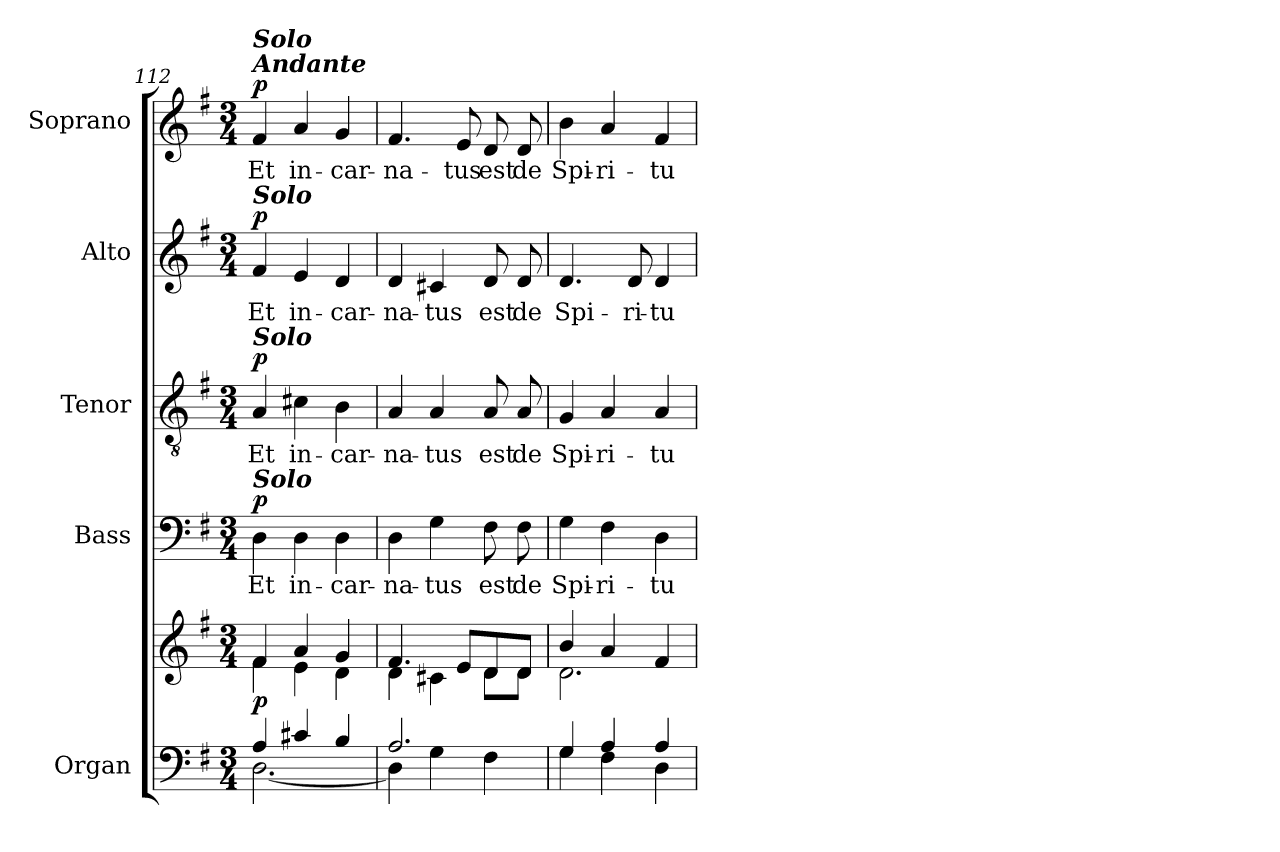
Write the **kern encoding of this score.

**kern	**kern	**dynam	**kern	**text	**dynam	**kern	**text	**dynam	**kern	**text	**dynam	**kern	**text	**dynam
*part5	*part5	*part5	*part4	*part4	*part4	*part3	*part3	*part3	*part2	*part2	*part2	*part1	*part1	*part1
*staff6	*staff5	*staff5/6	*staff4	*staff4	*staff4	*staff3	*staff3	*staff3	*staff2	*staff2	*staff2	*staff1	*staff1	*staff1
*I"Organ	*	*	*I"Bass	*	*	*I"Tenor	*	*	*I"Alto	*	*	*I"Soprano	*	*
*I'Org.	*	*	*I'B.	*	*	*I'T.	*	*	*I'A.	*	*	*I'S.	*	*
*clefF4	*clefG2	*	*clefF4	*	*	*clefGv2	*	*	*clefG2	*	*	*clefG2	*	*
*k[f#]	*k[f#]	*	*k[f#]	*	*	*k[f#]	*	*	*k[f#]	*	*	*k[f#]	*	*
*G:	*G:	*	*G:	*	*	*G:	*	*	*G:	*	*	*G:	*	*
*M3/4	*M3/4	*	*M3/4	*	*	*M3/4	*	*	*M3/4	*	*	*M3/4	*	*
=112	=112	=112	=112	=112	=112	=112	=112	=112	=112	=112	=112	=112	=112	=112
*^	*^	*	*	*	*	*	*	*	*	*	*	*	*	*
!	!	!	!	!	!	!	!	!	!	!	!	!	!	!LO:TX:a:Bi:t=Andante	!	!
!	!	!	!	!	!	!	!	!	!	!	!	!	!	!LO:TX:a:Bi:t=Solo	!	!
!	!	!	!	!	!	!	!	!	!	!	!LO:TX:a:Bi:t=Solo	!	!	!	!	!
!	!	!	!	!	!	!	!	!LO:TX:a:Bi:t=Solo	!	!	!	!	!	!	!	!
!	!	!	!	!	!LO:TX:a:Bi:t=Solo	!	!	!	!	!	!	!	!	!	!	!
!	!	!	!	!LO:DY:b	!	!LO:LY:b	!LO:DY:a	!	!LO:LY:b	!LO:DY:a	!	!LO:LY:b	!LO:DY:a	!	!LO:LY:b	!LO:DY:a
4A/	[2.D\	4f#/	4f#\	p	4D\	Et	p	4A/	Et	p	4f#/	Et	p	4f#/	Et	p
!	!	!	!	!	!	!LO:LY:b	!	!	!LO:LY:b	!	!	!LO:LY:b	!	!	!LO:LY:b	!
4c#X/	.	4a/	4e\	.	4D\	in-	.	4c#X\	in-	.	4e/	in-	.	4a/	in-	.
!	!	!	!	!	!	!LO:LY:b	!	!	!LO:LY:b	!	!	!LO:LY:b	!	!	!LO:LY:b	!
4B/	.	4g/	4d\	.	4D\	-car-	.	4B\	-car-	.	4d/	-car-	.	4g/	-car-	.
=113	=113	=113	=113	=113	=113	=113	=113	=113	=113	=113	=113	=113	=113	=113	=113	=113
!	!	!	!	!	!	!LO:LY:b	!	!	!LO:LY:b	!	!	!LO:LY:b	!	!	!LO:LY:b	!
2.A/	4D\]	4.f#/	4d\	.	4D\	-na-	.	4A/	-na-	.	4d/	-na-	.	4.f#/	-na-	.
!	!	!	!	!	!	!LO:LY:b	!	!	!LO:LY:b	!	!	!LO:LY:b	!	!	!	!
.	4G\	.	4c#X\	.	4G\	-tus	.	4A/	-tus	.	4c#X/	-tus	.	.	.	.
!	!	!	!	!	!	!	!	!	!	!	!	!	!	!	!LO:LY:b	!
.	.	8e/L	.	.	.	.	.	.	.	.	.	.	.	8e/	-tus	.
!	!	!	!	!	!	!LO:LY:b	!	!	!LO:LY:b	!	!	!LO:LY:b	!	!	!LO:LY:b	!
.	4F#\	8d/	8d\L	.	8F#\	est	.	8A/	est	.	8d/	est	.	8d/	est	.
!	!	!	!	!	!	!LO:LY:b	!	!	!LO:LY:b	!	!	!LO:LY:b	!	!	!LO:LY:b	!
.	.	8d/J	8d\J	.	8F#\	de	.	8A/	de	.	8d/	de	.	8d/	de	.
=114	=114	=114	=114	=114	=114	=114	=114	=114	=114	=114	=114	=114	=114	=114	=114	=114
!	!	!	!	!	!	!LO:LY:b	!	!	!LO:LY:b	!	!	!LO:LY:b	!	!	!LO:LY:b	!
4G/	4G\	4b/	2.d\	.	4G\	Spi-	.	4G/	Spi-	.	4.d/	Spi-	.	4b\	Spi-	.
!	!	!	!	!	!	!LO:LY:b	!	!	!LO:LY:b	!	!	!	!	!	!LO:LY:b	!
4A/	4F#\	4a/	.	.	4F#\	-ri-	.	4A/	-ri-	.	.	.	.	4a/	-ri-	.
!	!	!	!	!	!	!	!	!	!	!	!	!LO:LY:b	!	!	!	!
.	.	.	.	.	.	.	.	.	.	.	8d/	-ri-	.	.	.	.
!	!	!	!	!	!	!LO:LY:b	!	!	!LO:LY:b	!	!	!LO:LY:b	!	!	!LO:LY:b	!
4A/	4D\	4f#/	.	.	4D\	-tu	.	4A/	-tu	.	4d/	-tu	.	4f#/	-tu	.
*v	*v	*	*	*	*	*	*	*	*	*	*	*	*	*	*	*
*	*v	*v	*	*	*	*	*	*	*	*	*	*	*	*	*
=	=	=	=	=	=	=	=	=	=	=	=	=	=	=
*-	*-	*-	*-	*-	*-	*-	*-	*-	*-	*-	*-	*-	*-	*-
